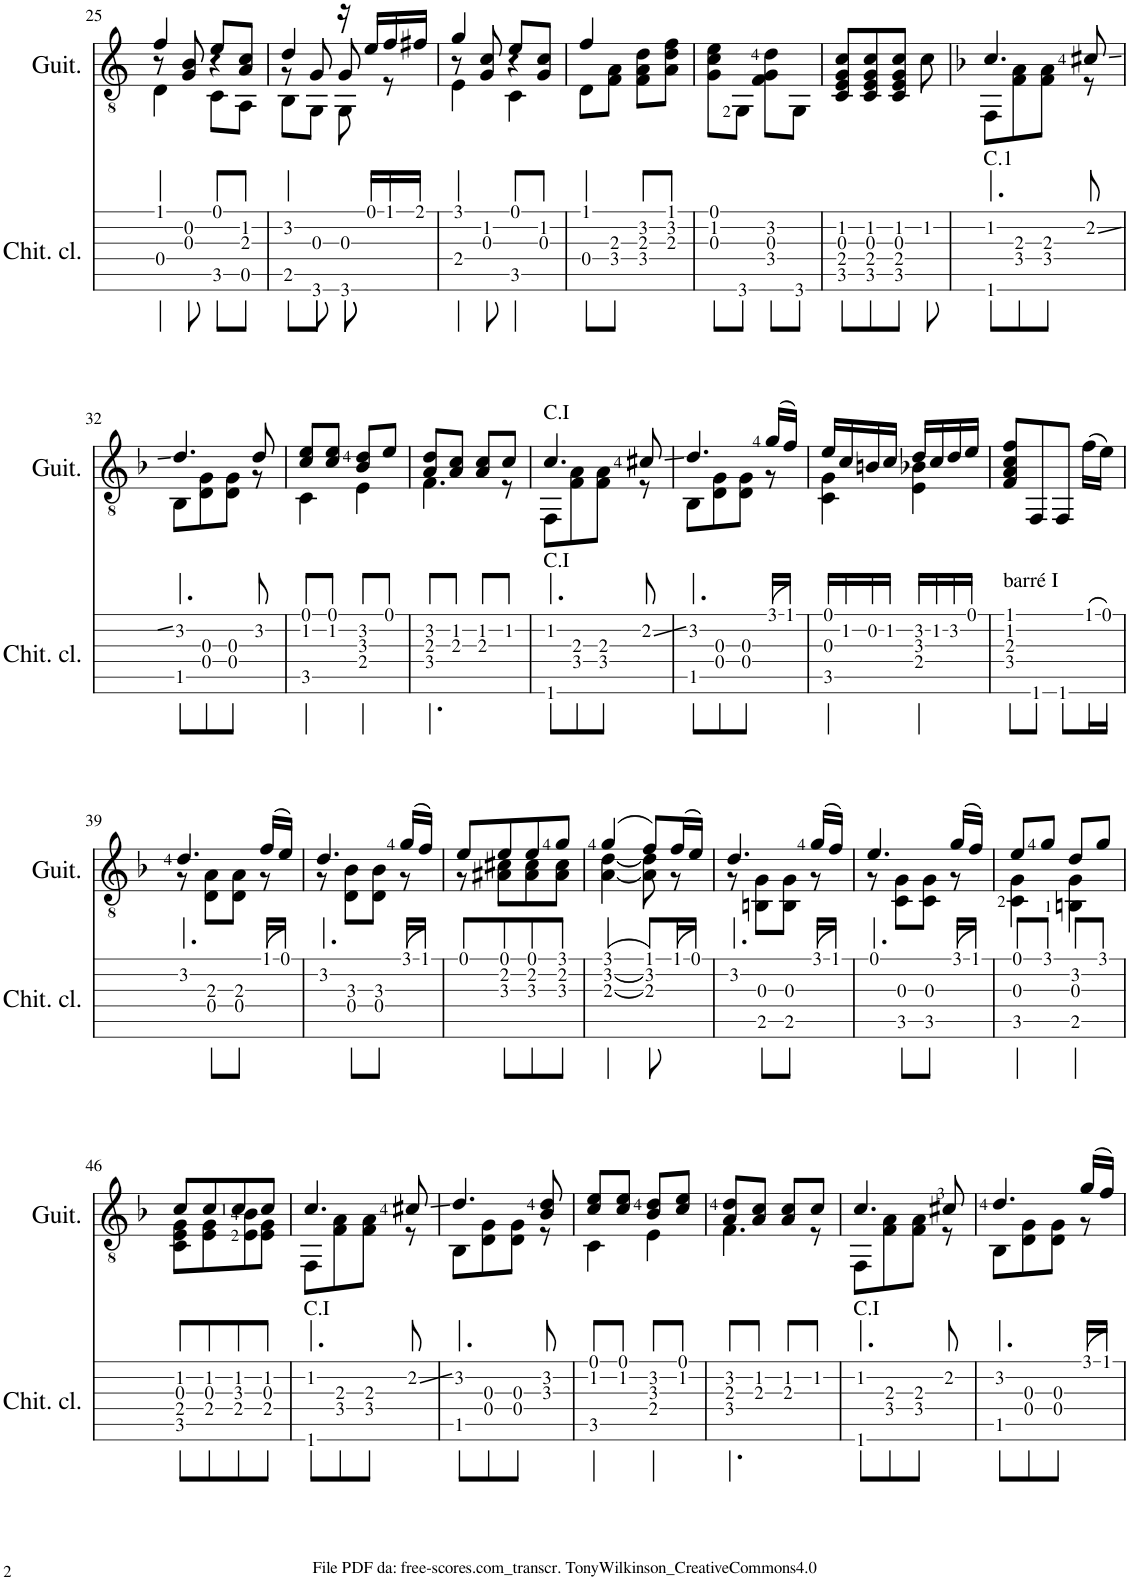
**kern	**kern
*part2	*part1
*staff2	*staff1
*I"Chitarra classica	*I"Guitar
*I'Chit. cl.	*I'Guit.
!!LO:PB:g=z
*	*clefGv2
*k[]	*k[]
*M2/4	*M2/4
=25	=25
*^	*^
*	*^	*	*^
4f/	8r	4D\	4f/	8r	4D\
.	8G\ 8B\	.	.	8G/ 8B/	.
8e/L	4r	8C\L	8e/L	4r	8C\L
8A/ 8c/J	.	8AA\J	8A/ 8c/J	.	8AA\J
=26	=26	=26	=26	=26	=26
4d/	8r	8BB\L	4d/	8r	8BB\L
.	8G\	8GG\J	.	8G/	8GG\J
16r	8G\	8GG\	16r	8G/	8GG\
16e/LL	.	.	16e/LL	.	.
16f/	8ryy	8r	16f/	8ryy	8r
16f#X/JJ	.	.	16f#X/JJ	.	.
=27	=27	=27	=27	=27	=27
4g/	8r	4E\	4g/	8r	4E\
.	8G\ 8c\	.	.	8G/ 8c/	.
8e/L	4r	4C\	8e/L	4r	4C\
8G/ 8c/J	.	.	8G/ 8c/J	.	.
*	*v	*v	*	*	*
*	*	*	*v	*v
=28	=28	=28	=28
4f/	8D\L	4f/	8D\L
.	8F\ 8A\J	.	8F\ 8A\J
8F/ 8A/ 8d/L	4ryy	8F\ 8A\ 8d\L	4ryy
8A/ 8d/ 8f/J	.	8A\ 8d\ 8f\J	.
*v	*v	*	*
*	*v	*v
=29	=29
8G\ 8c\ 8e\L	8G\ 8c\ 8e\L
8GG\J	8GG\J
8F\ 8G\ 8d\L	8F\ 8G\ 8d\L
8GG\J	8GG\J
=30	=30
8C\ 8E\ 8G\ 8c\L	8C/ 8E/ 8G/ 8c/L
8C\ 8E\ 8G\ 8c\	8C/ 8E/ 8G/ 8c/
8C\ 8E\ 8G\ 8c\J	8C/ 8E/ 8G/ 8c/J
8c\	8c\
=31	=31
*k[b-]	*k[b-]
*^	*^
!LO:TX:a:t=C.1	!	!	!
4.c/	8FF\L	4.c/	8FF\L
.	8F\ 8A\	.	8F\ 8A\
.	8F\ 8A\J	.	8F\ 8A\J
8c#X/	8r	8c#X/	8r
!!LO:LB:g=z	!!
=32	=32	=32	=32
4.d/	8BB-\L	4.d/	8BB-\L
.	8D\ 8G\	.	8D\ 8G\
.	8D\ 8G\J	.	8D\ 8G\J
8d/	8r	8d/	8r
=33	=33	=33	=33
8c/ 8e/L	4C\	8c/ 8e/L	4C\
8c/ 8e/J	.	8c/ 8e/J	.
8B-/ 8d/L	4E\	8B-/ 8d/L	4E\
8e/J	.	8e/J	.
=34	=34	=34	=34
8A/ 8d/L	4.F\	8A/ 8d/L	4.F\
8A/ 8c/J	.	8A/ 8c/J	.
8A/ 8c/L	.	8A/ 8c/L	.
8c/J	8r	8c/J	8r
=35	=35	=35	=35
!	!	!LO:TX:a:t=C.I	!
!LO:TX:a:t=C.I	!	!	!
4.c/	8FF\L	4.c/	8FF\L
.	8F\ 8A\	.	8F\ 8A\
.	8F\ 8A\J	.	8F\ 8A\J
8c#X/	8r	8c#X/	8r
=36	=36	=36	=36
4.d/	8BB-\L	4.d/	8BB-\L
.	8D\ 8G\	.	8D\ 8G\
.	8D\ 8G\J	.	8D\ 8G\J
(16g/LL	8r	(16g/LL	8r
16f/JJ)	.	16f/JJ)	.
=37	=37	=37	=37
16e/LL	4C\ 4G\	16e/LL	4C\ 4G\
16c/	.	16c/	.
16Bn/	.	16Bn/	.
16c/JJ	.	16c/JJ	.
16d/LL	4E\ 4B-X\	16d/LL	4E\ 4B-X\
16c/	.	16c/	.
16d/	.	16d/	.
16e/JJ	.	16e/JJ	.
*v	*v	*	*
*	*v	*v
=38	=38
!LO:TX:a:t=barré I	!
8F\ 8A\ 8c\ 8f\L	8F/ 8A/ 8c/ 8f/L
8FF\J	8FF/
8FF\L	8FF/J
(16f\L	(16f\LL
16e\JJ)	16e\JJ)
!!LO:LB:g=z
=39	=39
*^	*^
4.d/	8r	4.d/	8r
.	8D\ 8A\L	.	8D\ 8A\L
.	8D\ 8A\J	.	8D\ 8A\J
(16f/LL	8r	(16f/LL	8r
16e/JJ)	.	16e/JJ)	.
=40	=40	=40	=40
4.d/	8r	4.d/	8r
.	8D\ 8B-\L	.	8D\ 8B-\L
.	8D\ 8B-\J	.	8D\ 8B-\J
(16g/LL	8r	(16g/LL	8r
16f/JJ)	.	16f/JJ)	.
=41	=41	=41	=41
8e/L	8r	8e/L	8r
8e/	8B-\ 8c#X\L	8e/	8A#X\ 8c#X\L
8e/	8B-\ 8c#\	8e/	8A#\ 8c#\
8g/J	8B-\ 8c#\J	8g/J	8A#\ 8c#\J
=42	=42	=42	=42
(4g/	[4A\ [4d\	(4g/	[4A\ [4d\
8f/L)	8A\] 8d\]	8f/L)	8A\] 8d\]
(16f/L	8r	(16f/L	8r
16e/JJ)	.	16e/JJ)	.
=43	=43	=43	=43
4.d/	8r	4.d/	8r
.	8BBn\ 8G\L	.	8BBn\ 8G\L
.	8BB\ 8G\J	.	8BB\ 8G\J
(16g/LL	8r	(16g/LL	8r
16f/JJ)	.	16f/JJ)	.
=44	=44	=44	=44
4.e/	8r	4.e/	8r
.	8C\ 8G\L	.	8C\ 8G\L
.	8C\ 8G\J	.	8C\ 8G\J
(16g/LL	8r	(16g/LL	8r
16f/JJ)	.	16f/JJ)	.
=45	=45	=45	=45
8e/L	4C\ 4G\	8e/L	4C\ 4G\
8g/J	.	8g/J	.
8d/L	4BBn\ 4G\	8d/L	4BBn\ 4G\
8g/J	.	8g/J	.
!!LO:LB:g=z	!!
=46	=46	=46	=46
8c/L	8C\ 8E\ 8G\L	8c/L	8C\ 8E\ 8G\L
8c/	8E\ 8G\	8c/	8E\ 8G\
8c/	8E\ 8B-\	8c/	8E\ 8B-\
8c/J	8E\ 8G\J	8c/J	8E\ 8G\J
=47	=47	=47	=47
!LO:TX:a:t=C.I	!	!	!
4.c/	8FF\L	4.c/	8FF\L
.	8F\ 8A\	.	8F\ 8A\
.	8F\ 8A\J	.	8F\ 8A\J
8c#X/	8r	8c#X/	8r
=48	=48	=48	=48
4.d/	8BB-\L	4.d/	8BB-\L
.	8D\ 8G\	.	8D\ 8G\
.	8D\ 8G\J	.	8D\ 8G\J
8B-/ 8d/	8r	8B-/ 8d/	8r
=49	=49	=49	=49
8c/ 8e/L	4C\	8c/ 8e/L	4C\
8c/ 8e/J	.	8c/ 8e/J	.
8B-/ 8d/L	4E\	8B-/ 8d/L	4E\
8c/ 8e/J	.	8c/ 8e/J	.
=50	=50	=50	=50
8A/ 8d/L	4.F\	8A/ 8d/L	4.F\
8A/ 8c/J	.	8A/ 8c/J	.
8A/ 8c/L	.	8A/ 8c/L	.
8c/J	8r	8c/J	8r
=51	=51	=51	=51
!LO:TX:a:t=C.I	!	!	!
4.c/	8FF\L	4.c/	8FF\L
.	8F\ 8A\	.	8F\ 8A\
.	8F\ 8A\J	.	8F\ 8A\J
8c#X/	8r	8c#X/	8r
=52	=52	=52	=52
4.d/	8BB-\L	4.d/	8BB-\L
.	8D\ 8G\	.	8D\ 8G\
.	8D\ 8G\J	.	8D\ 8G\J
(16g/LL	8r	(16g/LL	8r
16f/JJ)	.	16f/JJ)	.
*v	*v	*	*
*	*v	*v
=	=
*-	*-
